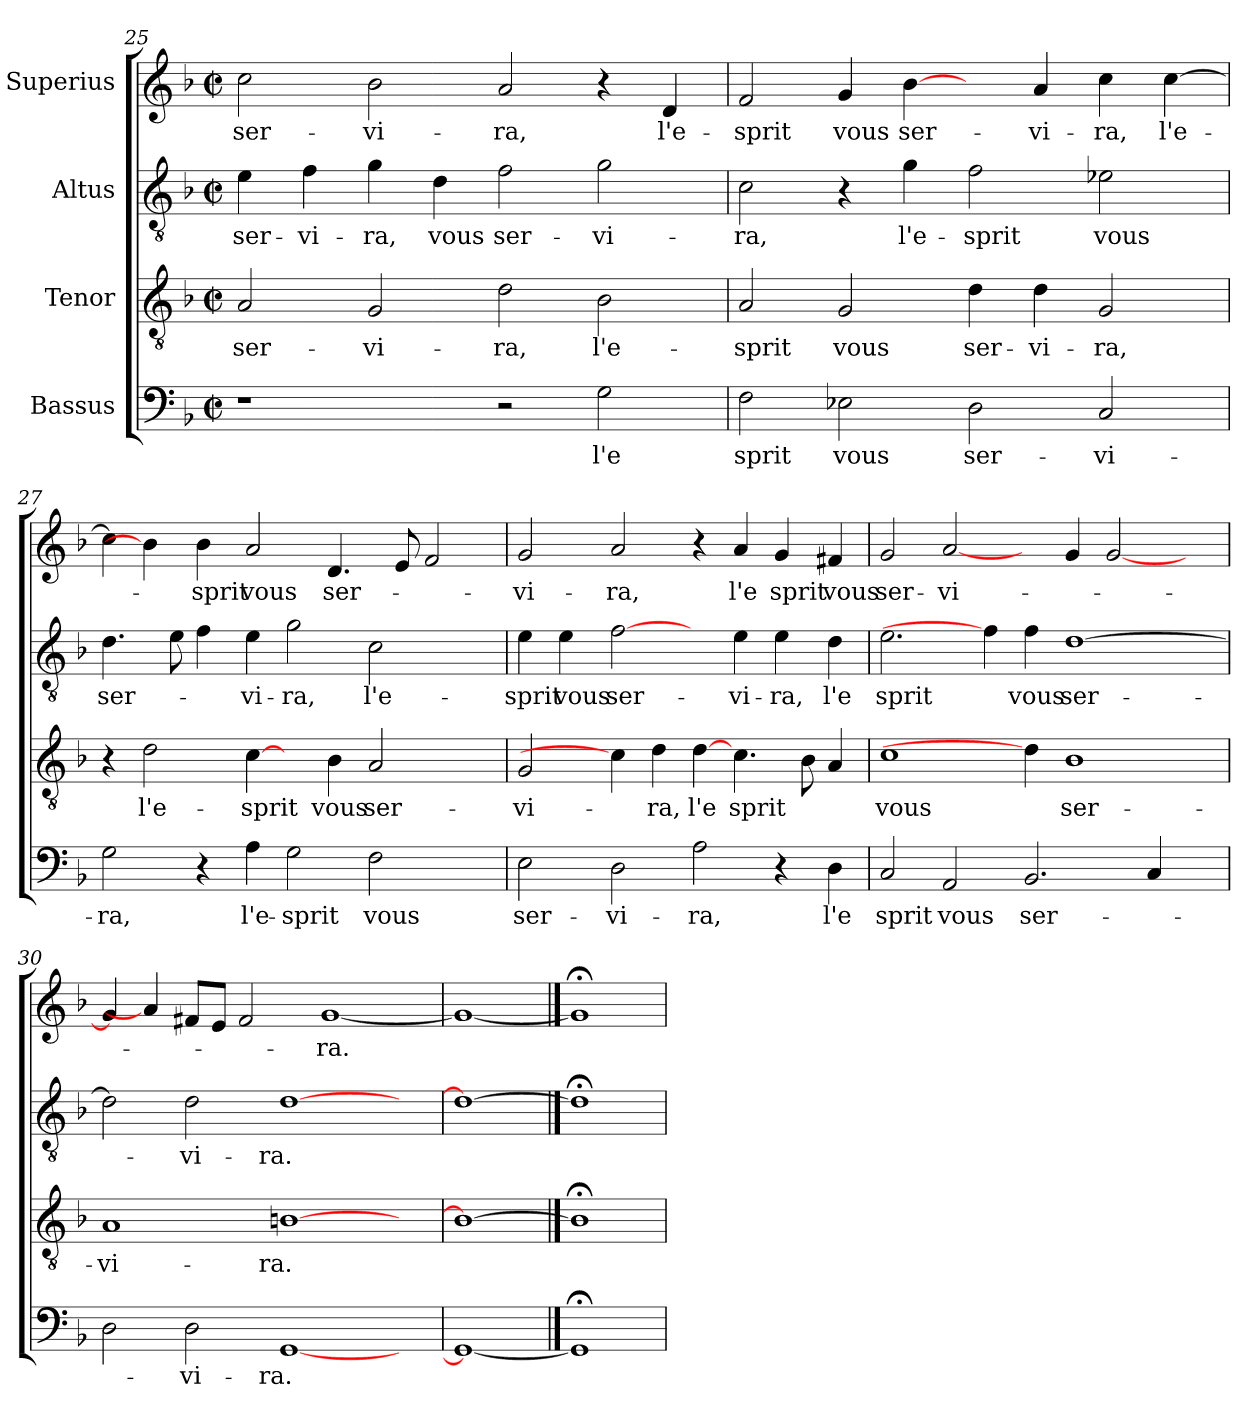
**kern	**text	**kern	**text	**kern	**text	**kern	**text
*part4	*part4	*part3	*part3	*part2	*part2	*part1	*part1
*staff4	*staff4	*staff3	*staff3	*staff2	*staff2	*staff1	*staff1
*I"Bassus	*	*I"Tenor	*	*I"Altus	*	*I"Superius	*
*clefF4	*	*clefGv2	*	*clefGv2	*	*clefG2	*
*k[b-]	*	*k[b-]	*	*k[b-]	*	*k[b-]	*
*F:	*	*F:	*	*F:	*	*F:	*
*M2/2	*	*M2/2	*	*M2/2	*	*M2/2	*
*met(c|)	*	*met(c|)	*	*met(c|)	*	*met(c|)	*
=25	=25	=25	=25	=25	=25	=25	=25
1r	.	2A/	ser-	4e\	ser-	2cc\	ser-
.	.	.	.	4f\	-vi-	.	.
.	.	2G/	-vi-	4g\	-ra,	2b-\	-vi-
.	.	.	.	4d\	vous	.	.
2r	.	2d\	-ra,	2f\	ser-	2a/	-ra,
2G\	l'e	2B-\	l'e-	2g\	-vi-	4r	.
.	.	.	.	.	.	4d/	l'e-
=26	=26	=26	=26	=26	=26	=26	=26
2F\	sprit	2A/	-sprit	2c\	-ra,	2f/	-sprit
2E-X\	vous	2G/	vous	4r	.	4g/	vous
.	.	.	.	4g\	l'e-	[4b-\	ser-
2D\	ser-	4d\	ser-	2f\	-sprit	4ryy	.
.	.	4d\	-vi-	.	.	4a/	-vi-
2C/	-vi-	2G/	-ra,	2e-X\	vous	4cc\	-ra,
.	.	.	.	.	.	[4cc\	l'e-
!!LO:LB:g=z
=27	=27	=27	=27	=27	=27	=27	=27
2G\	-ra,	4r	.	4.d\	ser-	4cc\]	.
.	.	2d\	l'e-	.	.	4b-\]	.
.	.	.	.	8e\	.	.	.
4r	.	.	.	4f\	.	4b-\	-sprit
4A\	l'e-	[4c\	-sprit	4e\	-vi-	2a/	vous
2G\	-sprit	4ryy	.	2g\	-ra,	.	.
.	.	4B-\	vous	.	.	4.d/	ser-
2F\	vous	2A/	ser-	2c\	l'e-	.	.
.	.	.	.	.	.	8e/	.
.	.	.	.	.	.	2f/	.
4ryy	.	4ryy	.	4ryy	.	.	.
=28	=28	=28	=28	=28	=28	=28	=28
2E\	ser-	2G/	-vi-	4e\	-sprit	2g/	-vi-
.	.	.	.	4e\	vous	.	.
2D\	-vi-	4c\]	.	[2f\	ser-	2a/	-ra,
.	.	4d\	-ra,	.	.	.	.
2A\	-ra,	[4d\	l'e	4ryy	.	4r	.
.	.	4.c\	sprit	4e\	-vi-	4a/	l'e
4r	.	.	.	4e\	-ra,	4g/	sprit
.	.	8B-\	.	.	.	.	.
4D\	l'e	4A/	.	4d\	l'e	4f#X/	vous
=29	=29	=29	=29	=29	=29	=29	=29
2C/	sprit	1c	vous	2.e\	sprit	2g/	ser-
2AA/	vous	.	.	.	.	[2a/	-vi-
.	.	.	.	4f\]	.	.	.
2.BB-/	ser-	4d\]	.	4f\	vous	4ryy	.
.	.	1B-	ser-	[1d	ser-	4g/	.
.	.	.	.	.	.	[2g/	.
4C/	.	.	.	.	.	.	.
4ryy	.	.	.	.	.	4ryy	.
=30	=30	=30	=30	=30	=30	=30	=30
2D\	.	1A	-vi-	2d\]	.	4g/]	.
.	.	.	.	.	.	4a/]	.
2D\	-vi-	.	.	2d\	-vi-	8f#X/L	.
.	.	.	.	.	.	8e/J	.
.	.	.	.	.	.	2f#/	.
[1GG	-ra.	[1Bn	-ra.	[1d	-ra.	.	.
.	.	.	.	.	.	[1g	-ra.
4ryy	.	4ryy	.	4ryy	.	.	.
=31	=31	=31	=31	=31	=31	=31	=31
1GG_	.	1B_	.	1d_	.	1g_	.
==32	==32	==32	==32	==32	==32	==32	==32
1GG;<]	.	1B;<]	.	1d;<]	.	1g;<]	.
=	=	=	=	=	=	=	=
*-	*-	*-	*-	*-	*-	*-	*-
